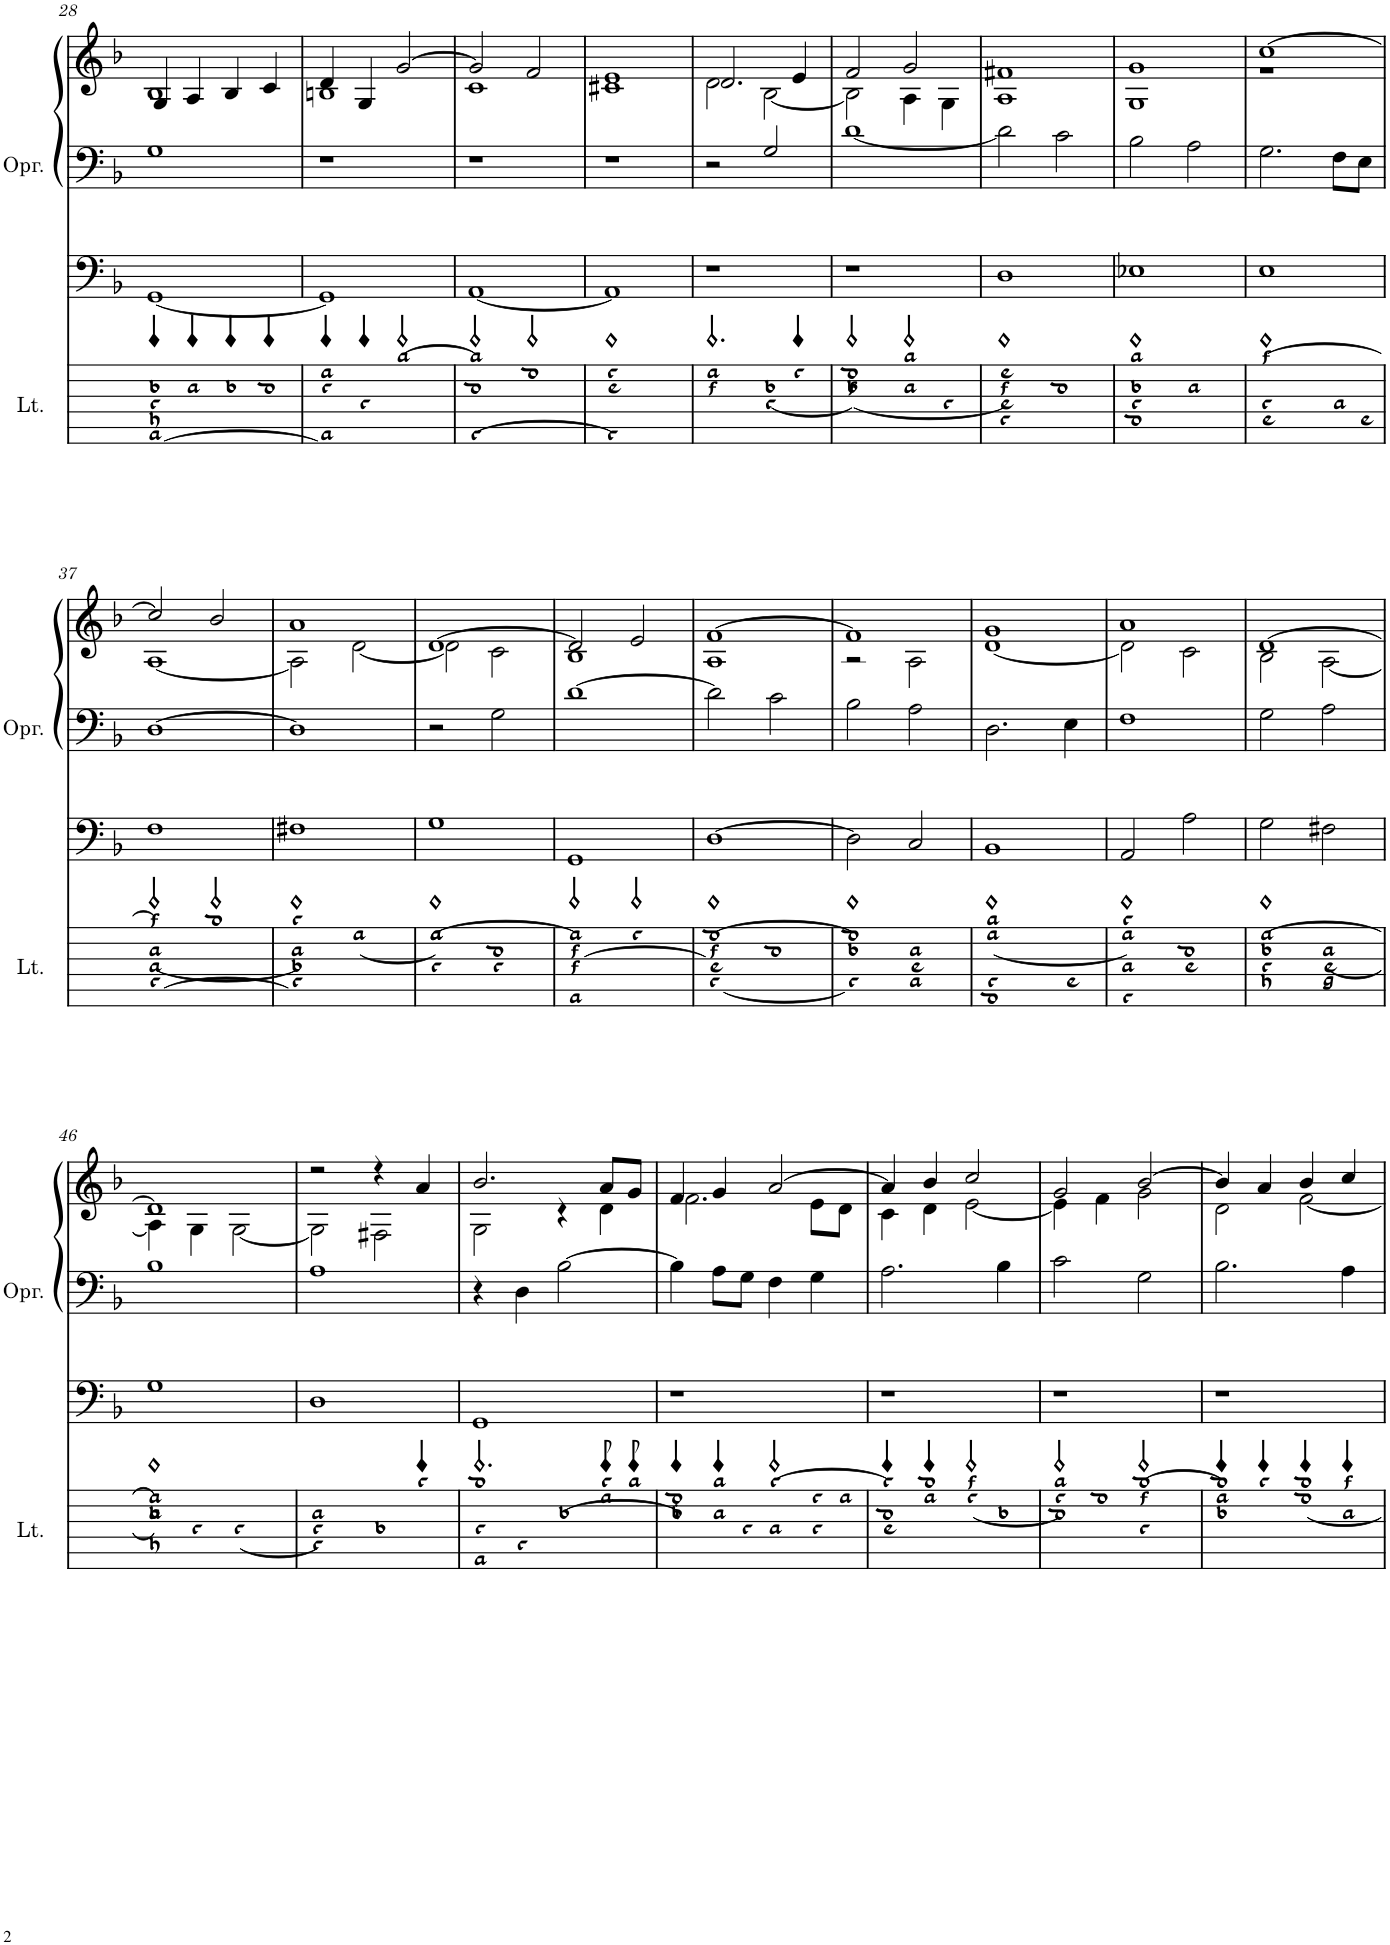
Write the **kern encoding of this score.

**kern	**kern	**kern	**kern
*part2	*part1	*part1	*part1
*staff4	*staff3	*staff2	*staff1
*I"Lute	*I"Organ	*	*
*I'Lt.	*	*	*
!!LO:PB:g=z
*	*clefF4	*clefF4	*clefG2
*k[b-]	*k[b-]	*k[b-]	*k[b-]
*M2/2	*M2/2	*M2/2	*M2/2
*met(c|)	*met(c|)	*met(c|)	*met(c|)
=28	=28	=28	=28
*^	*	*	*^
*	*^	*	*	*	*
*	*	*^	*	*	*	*
4G	1B-	[1GG 1G	1r	[1GG	1G	4G/	1B-
4A	.	.	.	.	.	4A/	.
4B-	.	.	.	.	.	4B-/	.
4c	.	.	.	.	.	4c/	.
=29	=29	=29	=29	=29	=29	=29	=29
4d	1Bn	1GG]	1r	1GG]	1r	4d/	1Bn
4G	.	.	.	.	.	4G/	.
[2g	.	.	.	.	.	[2g/	.
=30	=30	=30	=30	=30	=30	=30	=30
2g]	1c	[1AA	1r	[1AA	1r	2g/]	1c
2f	.	.	.	.	.	2f/	.
=31	=31	=31	=31	=31	=31	=31	=31
1e	1c#X	1AA]	1r	1AA]	1r	1e	1c#X
*	*	*v	*v	*	*	*	*
=32	=32	=32	=32	=32	=32	=32
2.d	2d	2ryy	1r	2r	2.d/	2d\
.	[2B-	2G	.	2G/	.	[2B-\
4e	.	.	.	.	4e/	.
=33	=33	=33	=33	=33	=33	=33
2f	2B-]	[<1d	1r	[<1d	2f/	2B-\]
2g	4A	.	.	.	2g/	4A\
.	4G	.	.	.	.	4G\
=34	=34	=34	=34	=34	=34	=34
*	*	*^	*	*	*	*
1f#X	1A	2d]	1D	1D	2d\]	1f#X	1A
.	.	2c	.	.	2c\	.	.
=35	=35	=35	=35	=35	=35	=35	=35
1g	1G	2B-	1E-X	1E-X	2B-\	1g	1G
.	.	2A	.	.	2A\	.	.
=36	=36	=36	=36	=36	=36	=36	=36
[1cc	1r	2.G	1E	1E	2.G\	[1cc	1r
.	.	8FL	.	.	8F\L	.	.
.	.	8EJ	.	.	8E\J	.	.
!!LO:LB:g=z	!!
=37	=37	=37	=37	=37	=37	=37	=37
2cc]	[1A	[1D 1F	1r	1F	[1D	2cc/]	[1A
2b-	.	.	.	.	.	2b-/	.
=38	=38	=38	=38	=38	=38	=38	=38
1a	2A]	1D] 1F#X	1r	1F#X	1D]	1a	2A\]
.	[2d	.	.	.	.	.	[2d\
=39	=39	=39	=39	=39	=39	=39	=39
[1d	2d]	2ryy	1G	1G	2r	[1d	2d\]
.	2c	2G	.	.	2G\	.	2c\
=40	=40	=40	=40	=40	=40	=40	=40
2d]	1B-	1GG [1d	1r	1GG	[1d	2d/]	1B-
2e	.	.	.	.	.	2e/	.
=41	=41	=41	=41	=41	=41	=41	=41
[1f	1A	2d]	[1D	[1D	2d\]	[1f	1A
.	.	2c	.	.	2c\	.	.
=42	=42	=42	=42	=42	=42	=42	=42
1f]	2r	2D] 2B-	2r	2D\]	2B-\	1f]	2r
.	2A	2C 2A	2r	2C/	2A\	.	2A\
=43	=43	=43	=43	=43	=43	=43	=43
1g	[1d	2.D	1BB-	1BB-	2.D\	1g	[1d
.	.	4E	.	.	4E\	.	.
=44	=44	=44	=44	=44	=44	=44	=44
1a	2d]	1F	2AA	2AA/	1F	1a	2d\]
.	2c	.	2A	2A\	.	.	2c\
=45	=45	=45	=45	=45	=45	=45	=45
[1d	2B-	2G 2G	2r	2G\	2G\	[1d	2B-\
.	[2A	2F#X 2A	2r	2F#X\	2A\	.	[2A\
!!LO:LB:g=z	!!
=46	=46	=46	=46	=46	=46	=46	=46
1d]	4A]	1G 1B-	1r	1G	1B-	1d]	4A\]
.	4G	.	.	.	.	.	4G\
.	[2G	.	.	.	.	.	[2G\
=47	=47	=47	=47	=47	=47	=47	=47
2r	2G]	1D 1A	1r	1D	1A	2r	2G\]
4r	2F#X	.	.	.	.	4r	2F#X\
4a	.	.	.	.	.	4a/	.
=48	=48	=48	=48	=48	=48	=48	=48
2.b-	2G	4ryy	1GG	1GG	4r	2.b-/	2G\
.	.	4D	.	.	4D\	.	.
.	4r	[2B-	.	.	[2B-\	.	4r
8aL	4d	.	.	.	.	8a/L	4d\
8gJ	.	.	.	.	.	8g/J	.
*	*	*v	*v	*	*	*	*
=49	=49	=49	=49	=49	=49	=49
4f	2.f	4B-]	1r	4B-\]	4f/	2.f\
4g	.	8AL	.	8A\L	4g/	.
.	.	8GJ	.	8G\J	.	.
[2a	.	4F	.	4F\	[2a/	.
.	8eL	4G	.	4G\	.	8e\L
.	8dJ	.	.	.	.	8d\J
=50	=50	=50	=50	=50	=50	=50
4a]	4c	2.A	1r	2.A\	4a/]	4c\
4b-	4d	.	.	.	4b-/	4d\
2cc	[2e	.	.	.	2cc/	[2e\
.	.	4B-	.	4B-\	.	.
=51	=51	=51	=51	=51	=51	=51
2g	4e]	2c	1r	2c\	2g/	4e\]
.	4f	.	.	.	.	4f\
[2b-	2g	2G	.	2G\	[2b-/	2g\
=52	=52	=52	=52	=52	=52	=52
4b-]	2d	2.B-	1r	2.B-\	4b-/]	2d\
4a	.	.	.	.	4a/	.
4b-	[2f	.	.	.	4b-/	[2f\
4cc	.	4A	.	4A\	4cc/	.
*v	*v	*v	*	*	*v	*v
=	=	=	=
*-	*-	*-	*-
